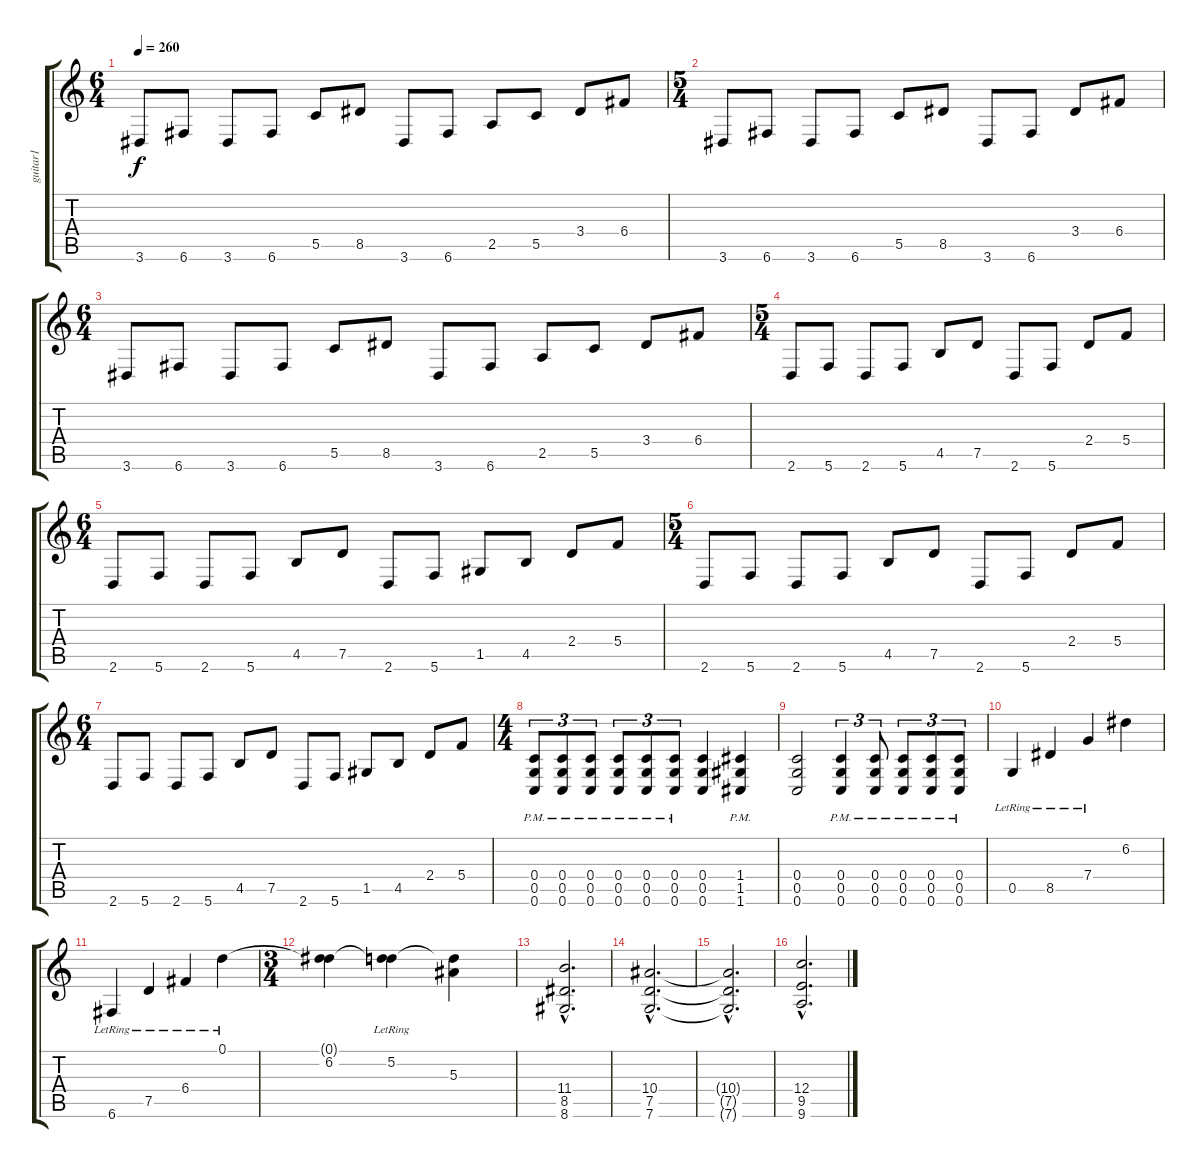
\track ("guitar1" "guitar1") {instrument distortionguitar}
\staff {score tabs}
\tuning (D4 A3 F3 C3 G2 C2) {hide}
\ts (6 4)
\tempo 260
\clef g2
\ks c
3.6.8{dy f} 6.6.8 3.6.8 6.6.8 5.5.8 8.5.8 3.6.8 6.6.8 2.5.8 5.5.8 3.4.8 6.4.8 |
\ts (5 4)
3.6.8 6.6.8 3.6.8 6.6.8 5.5.8 8.5.8 3.6.8 6.6.8 3.4.8 6.4.8 |
\ts (6 4)
3.6.8 6.6.8 3.6.8 6.6.8 5.5.8 8.5.8 3.6.8 6.6.8 2.5.8 5.5.8 3.4.8 6.4.8 |
\ts (5 4)
2.6.8 5.6.8 2.6.8 5.6.8 4.5.8 7.5.8 2.6.8 5.6.8 2.4.8 5.4.8 |
\ts (6 4)
2.6.8 5.6.8 2.6.8 5.6.8 4.5.8 7.5.8 2.6.8 5.6.8 1.5.8 4.5.8 2.4.8 5.4.8 |
\ts (5 4)
2.6.8 5.6.8 2.6.8 5.6.8 4.5.8 7.5.8 2.6.8 5.6.8 2.4.8 5.4.8 |
\ts (6 4)
2.6.8 5.6.8 2.6.8 5.6.8 4.5.8 7.5.8 2.6.8 5.6.8 1.5.8 4.5.8 2.4.8 5.4.8 |
\ts (4 4)
(0.4{pm} 0.5{pm} 0.6{pm}).8{tu (3 2)} (0.4{pm} 0.5{pm} 0.6{pm}).8{tu (3 2)} (0.4{pm} 0.5{pm} 0.6{pm}).8{tu (3 2)} (0.4{pm} 0.5{pm} 0.6{pm}).8{tu (3 2)} (0.4{pm} 0.5{pm} 0.6{pm}).8{tu (3 2)} (0.4{pm} 0.5{pm} 0.6{pm}).8{tu (3 2)} (0.4 0.5 0.6).4 (1.4{pm} 1.5{pm} 1.6{pm}).4 |
(0.4 0.5 0.6).2 (0.4{pm} 0.5{pm} 0.6{pm}).4{tu (3 2)} (0.4{pm} 0.5{pm} 0.6{pm}).8{tu (3 2)} (0.4{pm} 0.5{pm} 0.6{pm}).8{tu (3 2)} (0.4{pm} 0.5{pm} 0.6{pm}).8{tu (3 2)} (0.4{pm} 0.5{pm} 0.6{pm}).8{tu (3 2)} |
0.5{lr}.4 8.5{lr}.4 7.4{lr}.4 6.2.4 |
6.6{lr}.4 7.5{lr}.4 6.4{lr}.4 0.1{lr}.4 |
\ts (3 4)
(0.1{t} 6.2).4 (0.1{t} 5.2{lr}).4 (0.1{t} 5.3).4 |
(11.4{hac} 8.5{hac} 8.6{hac}).2{d} |
(10.4{hac} 7.5{hac} 7.6{hac}).2{d} |
(10.4{hac t} 7.5{hac t} 7.6{hac t}).2{d} |
(12.4{hac} 9.5{hac} 9.6{hac}).2{d}
